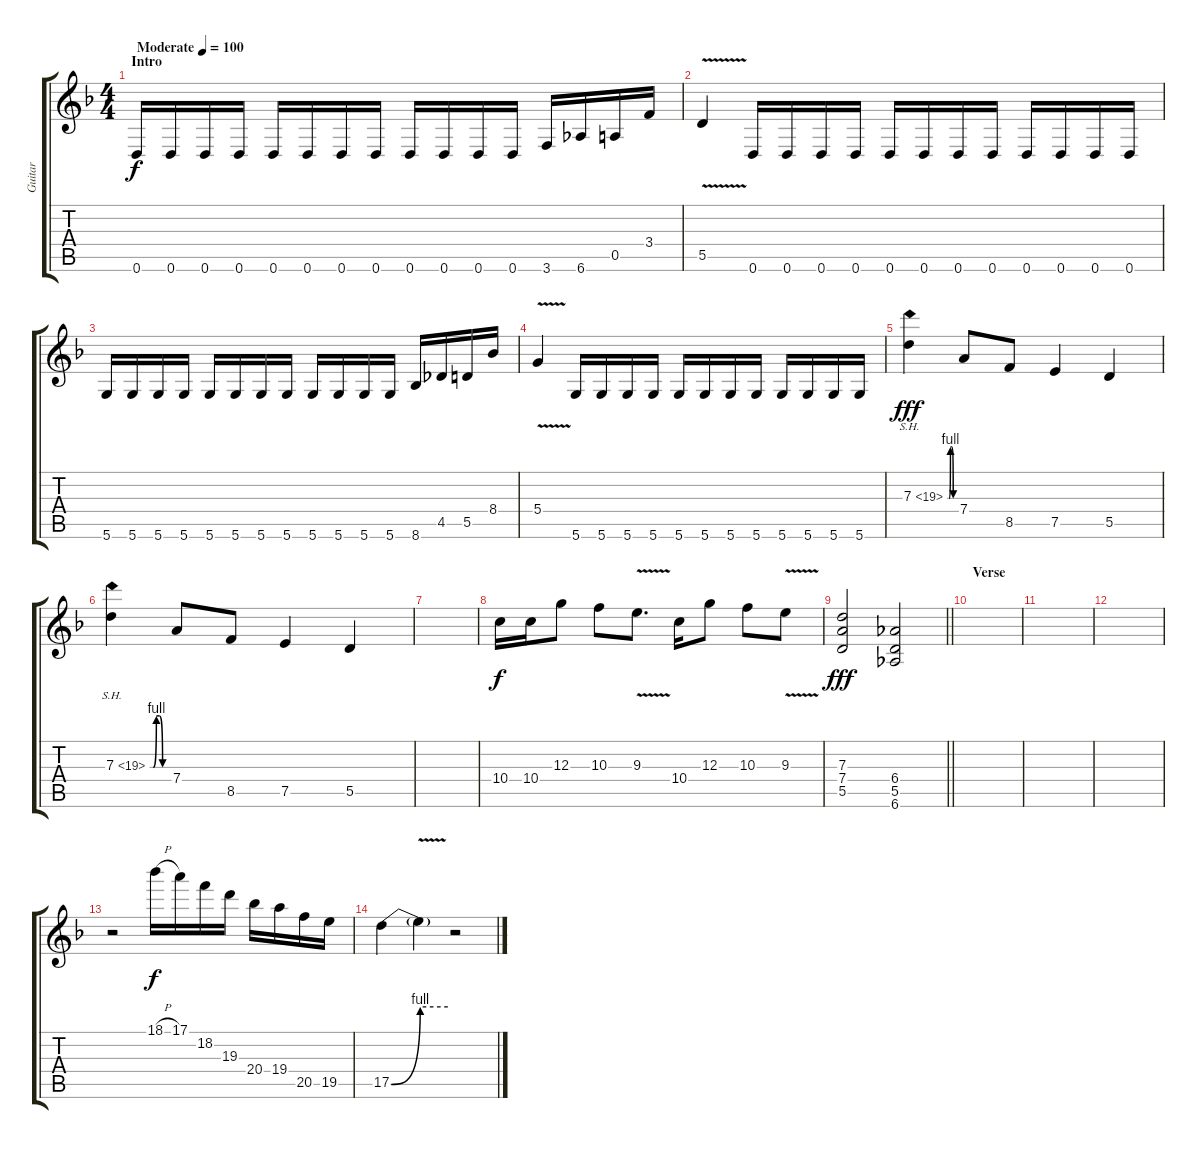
\track ("Guitar" "Guitar") {instrument distortionguitar}
\staff {score tabs}
\tuning (E4 B3 G3 D3 A2 D2) {hide}
\ts (4 4)
\section ("" "Intro")
\tempo (100 "Moderate")
\clef g2
\ks dminor
0.6.16{dy f instrument distortionguitar} 0.6.16 0.6.16 0.6.16 0.6.16 0.6.16 0.6.16 0.6.16 0.6.16 0.6.16 0.6.16 0.6.16 3.6.16 6.6.16 0.5.16 3.4.16 |
5.5{v}.4 0.6.16 0.6.16 0.6.16 0.6.16 0.6.16 0.6.16 0.6.16 0.6.16 0.6.16 0.6.16 0.6.16 0.6.16 |
5.6.16 5.6.16 5.6.16 5.6.16 5.6.16 5.6.16 5.6.16 5.6.16 5.6.16 5.6.16 5.6.16 5.6.16 8.6.16 4.5.16 5.5.16 8.4.16 |
5.4{v}.4 5.6.16 5.6.16 5.6.16 5.6.16 5.6.16 5.6.16 5.6.16 5.6.16 5.6.16 5.6.16 5.6.16 5.6.16 |
7.3{be (custom 0 0 10 0 20 4 30 4 40 0 60 0) sh 12}.4{dy fff} 7.4.8 8.5.8 7.5.4 5.5.4 |
7.3{be (custom 0 0 10 0 20 4 30 4 40 0 60 0) sh 12}.4 7.4.8 8.5.8 7.5.4 5.5.4 |
|
10.4.16{dy f} 10.4.16 12.3.8 10.3.8 9.3{v}.8{d} 10.4.16 12.3.8 10.3.8 9.3{v}.8 |
\barLineRight lightlight
(7.3 7.4 5.5).2{dy fff} (6.4 5.5 6.6).2 |
\section ("" "Verse")
|
|
|
r.2 18.1{h}.16{dy f} 17.1.16 18.2.16 19.3.16 20.4.16 19.4.16 20.5.16 19.5.16 |
17.5{be (bend 0 0 60 4)}.4 17.5{be (hold 0 4 60 4) v t}.4 r.2
